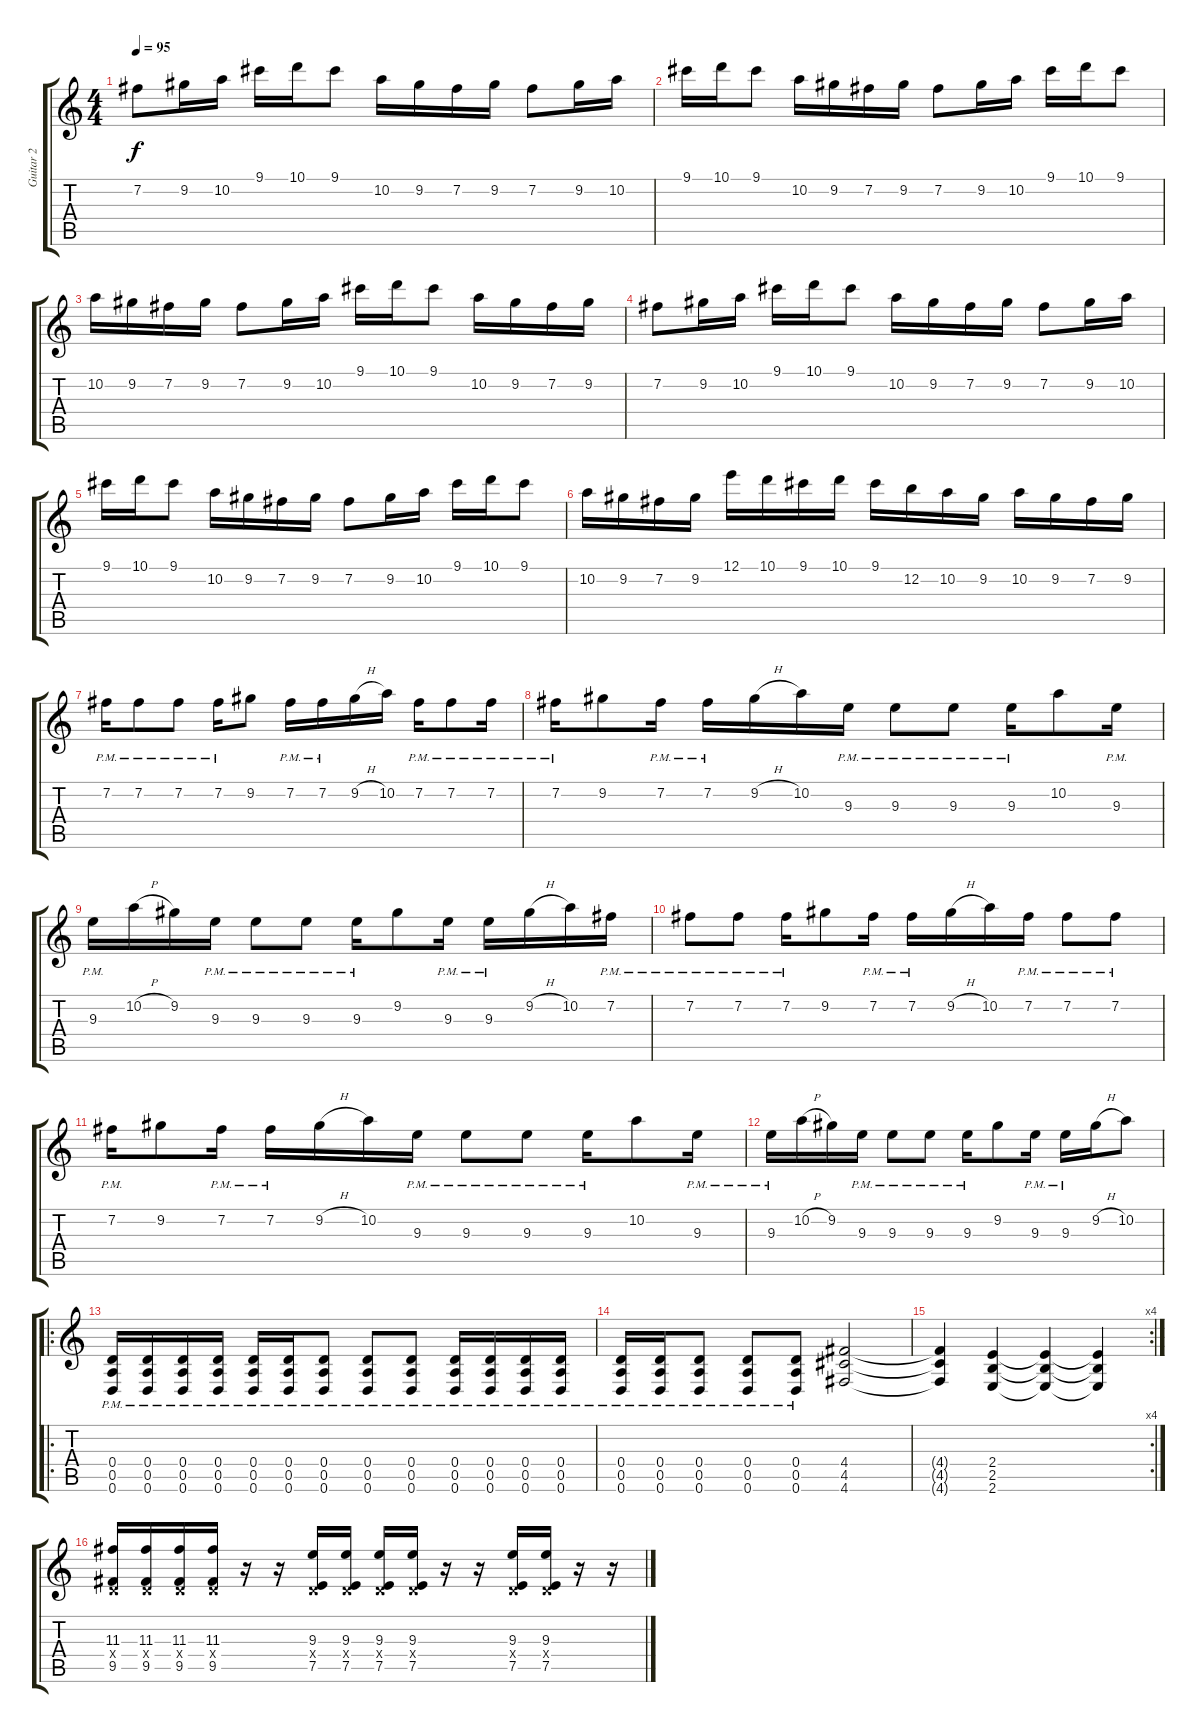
\track ("Guitar 2" "Guitar 2") {instrument distortionguitar}
\staff {score tabs}
\tuning (E4 B3 G3 D3 A2 D2) {hide}
\ts (4 4)
\tempo 95
\clef g2
\ks c
7.2.8{dy f} 9.2.16 10.2.16 9.1.16 10.1.16 9.1.8 10.2.16 9.2.16 7.2.16 9.2.16 7.2.8 9.2.16 10.2.16 |
9.1.16 10.1.16 9.1.8 10.2.16 9.2.16 7.2.16 9.2.16 7.2.8 9.2.16 10.2.16 9.1.16 10.1.16 9.1.8 |
10.2.16 9.2.16 7.2.16 9.2.16 7.2.8 9.2.16 10.2.16 9.1.16 10.1.16 9.1.8 10.2.16 9.2.16 7.2.16 9.2.16 |
7.2.8 9.2.16 10.2.16 9.1.16 10.1.16 9.1.8 10.2.16 9.2.16 7.2.16 9.2.16 7.2.8 9.2.16 10.2.16 |
9.1.16 10.1.16 9.1.8 10.2.16 9.2.16 7.2.16 9.2.16 7.2.8 9.2.16 10.2.16 9.1.16 10.1.16 9.1.8 |
10.2.16 9.2.16 7.2.16 9.2.16 12.1.16 10.1.16 9.1.16 10.1.16 9.1.16 12.2.16 10.2.16 9.2.16 10.2.16 9.2.16 7.2.16 9.2.16 |
7.2{pm}.16 7.2{pm}.8 7.2{pm}.8 7.2{pm}.16 9.2.8 7.2{pm}.16 7.2{pm}.16 9.2{h}.16 10.2.16 7.2{pm}.16 7.2{pm}.8 7.2{pm}.16 |
7.2{pm}.16 9.2.8 7.2{pm}.16 7.2{pm}.16 9.2{h}.16 10.2.16 9.3{pm}.16 9.3{pm}.8 9.3{pm}.8 9.3{pm}.16 10.2.8 9.3{pm}.16 |
9.3{pm}.16 10.2{h}.16 9.2.16 9.3{pm}.16 9.3{pm}.8 9.3{pm}.8 9.3{pm}.16 9.2.8 9.3{pm}.16 9.3{pm}.16 9.2{h}.16 10.2.16 7.2{pm}.16 |
7.2{pm}.8 7.2{pm}.8 7.2{pm}.16 9.2.8 7.2{pm}.16 7.2{pm}.16 9.2{h}.16 10.2.16 7.2{pm}.16 7.2{pm}.8 7.2{pm}.8 |
7.2{pm}.16 9.2.8 7.2{pm}.16 7.2{pm}.16 9.2{h}.16 10.2.16 9.3{pm}.16 9.3{pm}.8 9.3{pm}.8 9.3{pm}.16 10.2.8 9.3{pm}.16 |
9.3{pm}.16 10.2{h}.16 9.2.16 9.3{pm}.16 9.3{pm}.8 9.3{pm}.8 9.3{pm}.16 9.2.8 9.3{pm}.16 9.3{pm}.16 9.2{h}.16 10.2.8 |
\ro
(0.4{pm} 0.5{pm} 0.6{pm}).16 (0.4{pm} 0.5{pm} 0.6{pm}).16 (0.4{pm} 0.5{pm} 0.6{pm}).16 (0.4{pm} 0.5{pm} 0.6{pm}).16 (0.4{pm} 0.5{pm} 0.6{pm}).16 (0.4{pm} 0.5{pm} 0.6{pm}).16 (0.4{pm} 0.5{pm} 0.6{pm}).8 (0.4{pm} 0.5{pm} 0.6{pm}).8 (0.4{pm} 0.5{pm} 0.6{pm}).8 (0.4{pm} 0.5{pm} 0.6{pm}).16 (0.4 0.5 0.6{pm}).16 (0.4{pm} 0.5{pm} 0.6{pm}).16 (0.4{pm} 0.5{pm} 0.6{pm}).16 |
(0.4{pm} 0.5{pm} 0.6{pm}).16 (0.4{pm} 0.5{pm} 0.6{pm}).16 (0.4{pm} 0.5{pm} 0.6{pm}).8 (0.4{pm} 0.5{pm} 0.6{pm}).8 (0.4{pm} 0.5{pm} 0.6{pm}).8 (4.4 4.5 4.6).2 |
\rc 4
(4.4{t} 4.5{t} 4.6{t}).4 (2.4 2.5 2.6).4 (2.4{t} 2.5{t} 2.6{t}).4 (2.4{t} 2.5{t} 2.6{t}).4 |
(11.3 0.4{x} 9.5).16{instrument electricguitarclean} (11.3 0.4{x} 9.5).16 (11.3 0.4{x} 9.5).16 (11.3 0.4{x} 9.5).16 r.16 r.16 (9.3 0.4{x} 7.5).16 (9.3 0.4{x} 7.5).16 (9.3 0.4{x} 7.5).16 (9.3 0.4{x} 7.5).16 r.16 r.16 (9.3 0.4{x} 7.5).16 (9.3 0.4{x} 7.5).16 r.16 r.16
